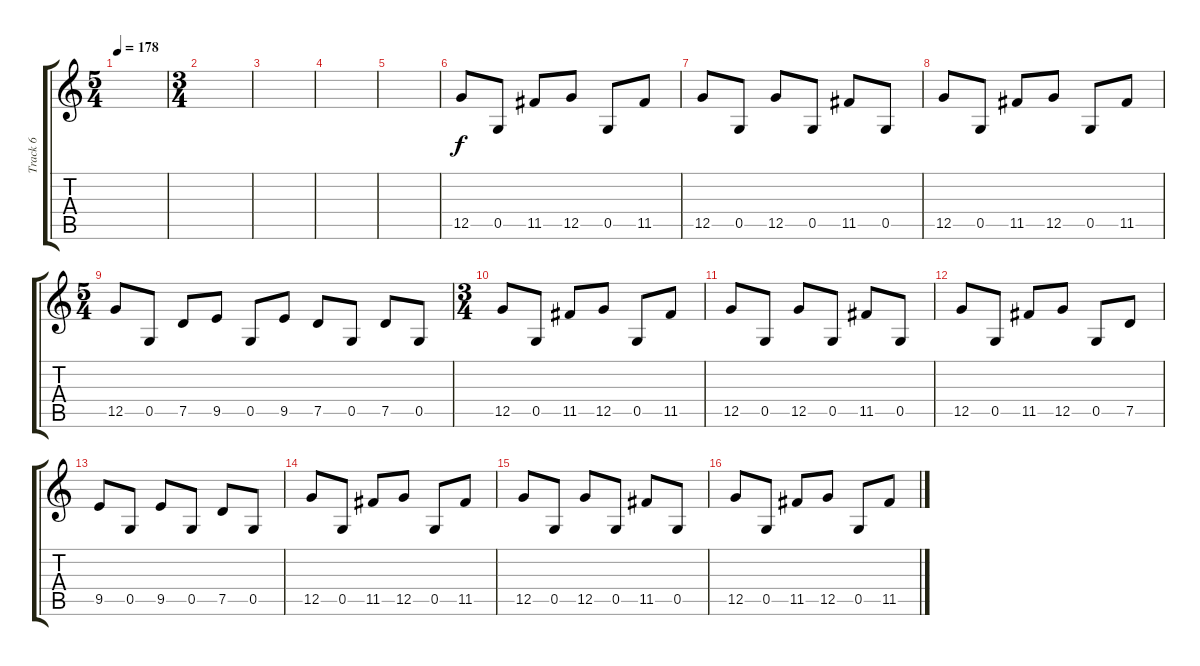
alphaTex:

\track ("Track 6" "Track 6") {instrument distortionguitar}
\staff {score tabs}
\tuning (D4 A3 F3 C3 G2 C2) {hide}
\ts (5 4)
\tempo 178
\clef g2
\ks c
|
\ts (3 4)
|
|
|
|
12.5.8 0.5.8 11.5.8 12.5.8 0.5.8 11.5.8 |
12.5.8 0.5.8 12.5.8 0.5.8 11.5.8 0.5.8 |
12.5.8 0.5.8 11.5.8 12.5.8 0.5.8 11.5.8 |
\ts (5 4)
12.5.8 0.5.8 7.5.8 9.5.8 0.5.8 9.5.8 7.5.8 0.5.8 7.5.8 0.5.8 |
\ts (3 4)
12.5.8 0.5.8 11.5.8 12.5.8 0.5.8 11.5.8 |
12.5.8 0.5.8 12.5.8 0.5.8 11.5.8 0.5.8 |
12.5.8 0.5.8 11.5.8 12.5.8 0.5.8 7.5.8 |
9.5.8 0.5.8 9.5.8 0.5.8 7.5.8 0.5.8 |
12.5.8 0.5.8 11.5.8 12.5.8 0.5.8 11.5.8 |
12.5.8 0.5.8 12.5.8 0.5.8 11.5.8 0.5.8 |
12.5.8 0.5.8 11.5.8 12.5.8 0.5.8 11.5.8
